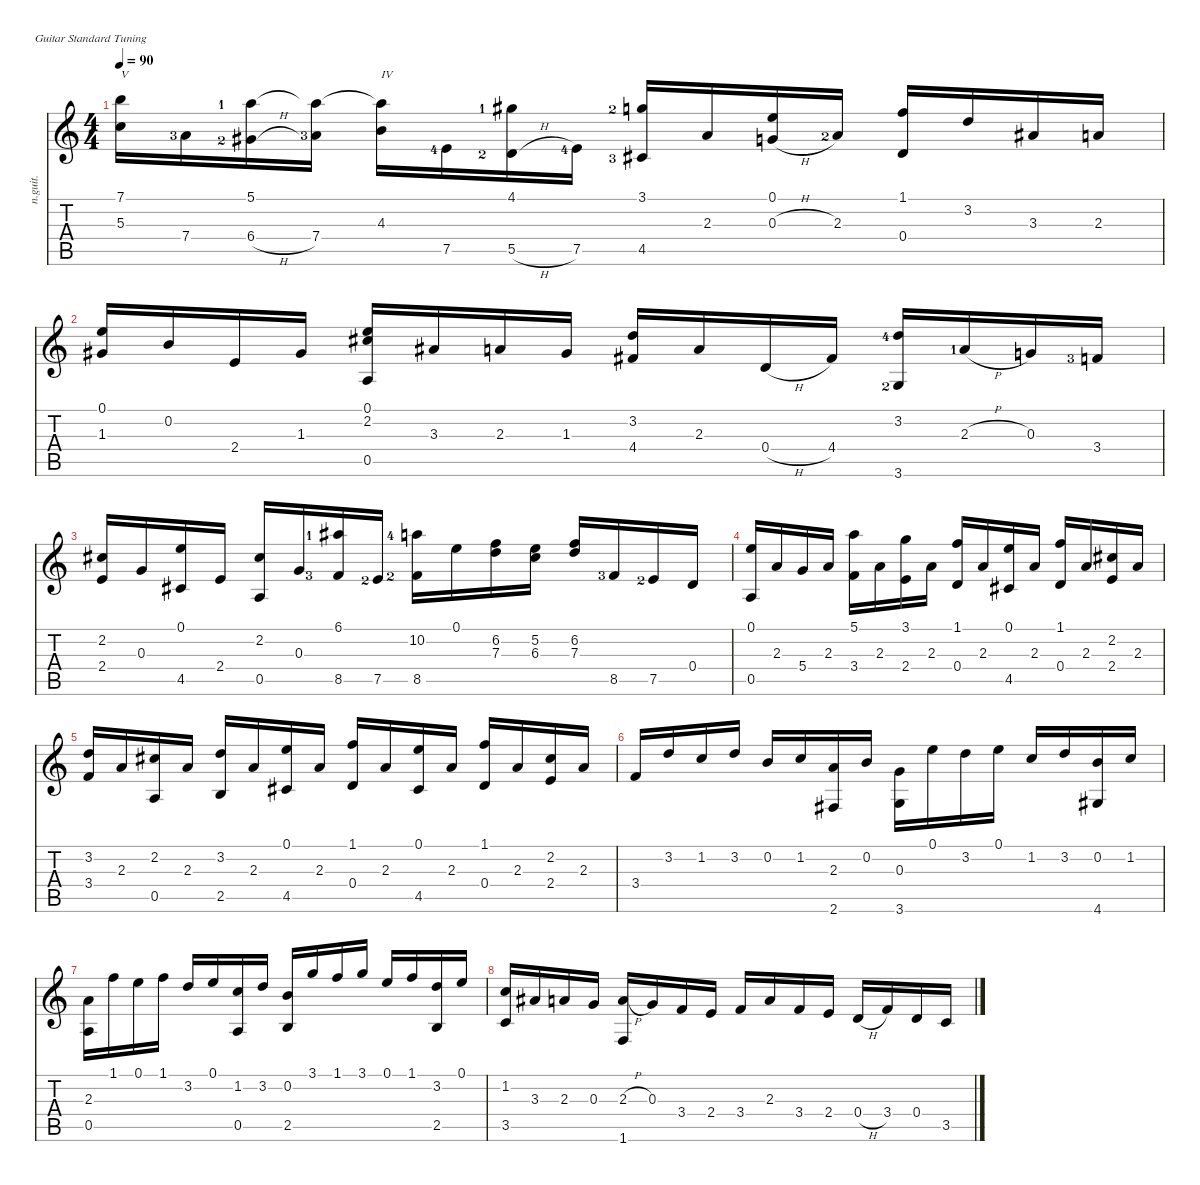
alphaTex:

\defaultSystemsLayout 4
\hideDynamics
\bracketExtendMode nobrackets
\track ("Guitare classique" "n.guit.") {instrument acousticguitarnylon}
\staff {score tabs}
\tuning (E4 B3 G3 D3 A2 E2)
\ts (4 4)
\tempo 90
\clef g2
\ks c
(7.1{t} 5.3).16{txt "V" dy f beam Down} 7.4{lf 4}.16{beam Down} (5.1{lf 2} 6.4{h lf 3 acc #}).16{beam Down} (7.4{lf 4} 5.1{t}).16{beam Down} (5.1{t} 4.3).16{txt "IV" beam Down} 7.5{lf 5}.16{beam Down} (4.1{lf 2 acc #} 5.5{h lf 3}).16{beam Down} 7.5{lf 5}.16{beam Down} (3.1{lf 3} 4.5{lf 4 acc #}).16{beam Up} 2.3.16{beam Up} (0.1 0.3{h}).16{beam Up} 2.3{lf 3}.16{beam Up} (1.1 0.4).16{beam Up} 3.2.16{beam Up} 3.3{acc #}.16{beam Up} 2.3.16{beam Up} |
(0.1 1.3{acc #}).16{beam Up} 0.2.16{beam Up} 2.4.16{beam Up} 1.3{acc #}.16{beam Up} (0.1 2.2{acc #} 0.5).16{beam Up} 3.3{acc #}.16{beam Up} 2.3.16{beam Up} 1.3{acc #}.16{beam Up} (3.2 4.4{acc #}).16{beam Up} 2.3.16{beam Up} 0.4{h}.16{beam Up} 4.4{acc #}.16{beam Up} (3.2{lf 5} 3.6{lf 3}).16{beam Up} 2.3{h lf 2}.16{beam Up} 0.3.16{beam Up} 3.4{lf 4}.16{beam Up} |
(2.2{acc #} 2.4).16{beam Up} 0.3.16{beam Up} (0.1 4.5{acc #}).16{beam Up} 2.4.16{beam Up} (2.2{acc #} 0.5).16{beam Up} 0.3.16{beam Up} (6.1{lf 2 acc #} 8.5{lf 4}).16{beam Up} 7.5{lf 3}.16{beam Up} (10.2{lf 5} 8.5{lf 3}).16{beam Down} 0.1.16{beam Down} (6.2 7.3).16{beam Down} (5.2 6.3{acc #}).16{beam Down} (6.2 7.3).16{beam Up} 8.5{lf 4}.16{beam Up} 7.5{lf 3}.16{beam Up} 0.4.16{beam Up} |
(0.1 0.5).16{beam Up} 2.3.16{beam Up} 5.4.16{beam Up} 2.3.16{beam Up} (5.1 3.4).16{beam Down} 2.3.16{beam Down} (3.1 2.4).16{beam Down} 2.3.16{beam Down} (1.1 0.4).16{beam Up} 2.3.16{beam Up} (0.1 4.5{acc #}).16{beam Up} 2.3.16{beam Up} (1.1 0.4).16{beam Up} 2.3.16{beam Up} (2.2{acc #} 2.4).16{beam Up} 2.3.16{beam Up} |
(3.2 3.4).16{beam Up} 2.3.16{beam Up} (2.2{acc #} 0.5).16{beam Up} 2.3.16{beam Up} (3.2 2.5).16{beam Up} 2.3.16{beam Up} (0.1 4.5{acc #}).16{beam Up} 2.3.16{beam Up} (1.1 0.4).16{beam Up} 2.3.16{beam Up} (0.1 4.5{acc #}).16{beam Up} 2.3.16{beam Up} (1.1 0.4).16{beam Up} 2.3.16{beam Up} (2.2{acc #} 2.4).16{beam Up} 2.3.16{beam Up} |
3.4.16{beam Up} 3.2.16{beam Up} 1.2.16{beam Up} 3.2.16{beam Up} 0.2.16{beam Up} 1.2.16{beam Up} (2.3 2.6{acc #}).16{beam Up} 0.2.16{beam Up} (0.3 3.6).16{beam Down} 0.1.16{beam Down} 3.2.16{beam Down} 0.1.16{beam Down} 1.2.16{beam Up} 3.2.16{beam Up} (0.2 4.6{acc #}).16{beam Up} 1.2.16{beam Up} |
(2.3 0.5).16{beam Down} 1.1.16{beam Down} 0.1.16{beam Down} 1.1.16{beam Down} 3.2.16{beam Up} 0.1.16{beam Up} (1.2 0.5).16{beam Up} 3.2.16{beam Up} (0.2 2.5).16{beam Up} 3.1.16{beam Up} 1.1.16{beam Up} 3.1.16{beam Up} 0.1.16{beam Up} 1.1.16{beam Up} (3.2 2.5).16{beam Up} 0.1.16{beam Up} |
(1.2 3.5).16{beam Up} 3.3{acc #}.16{beam Up} 2.3.16{beam Up} 0.3.16{beam Up} (2.3{h} 1.6).16{beam Up} 0.3.16{beam Up} 3.4.16{beam Up} 2.4.16{beam Up} 3.4.16{beam Up} 2.3.16{beam Up} 3.4.16{beam Up} 2.4.16{beam Up} 0.4{h}.16{beam Up} 3.4.16{beam Up} 0.4.16{beam Up} 3.5.16{beam Up}
